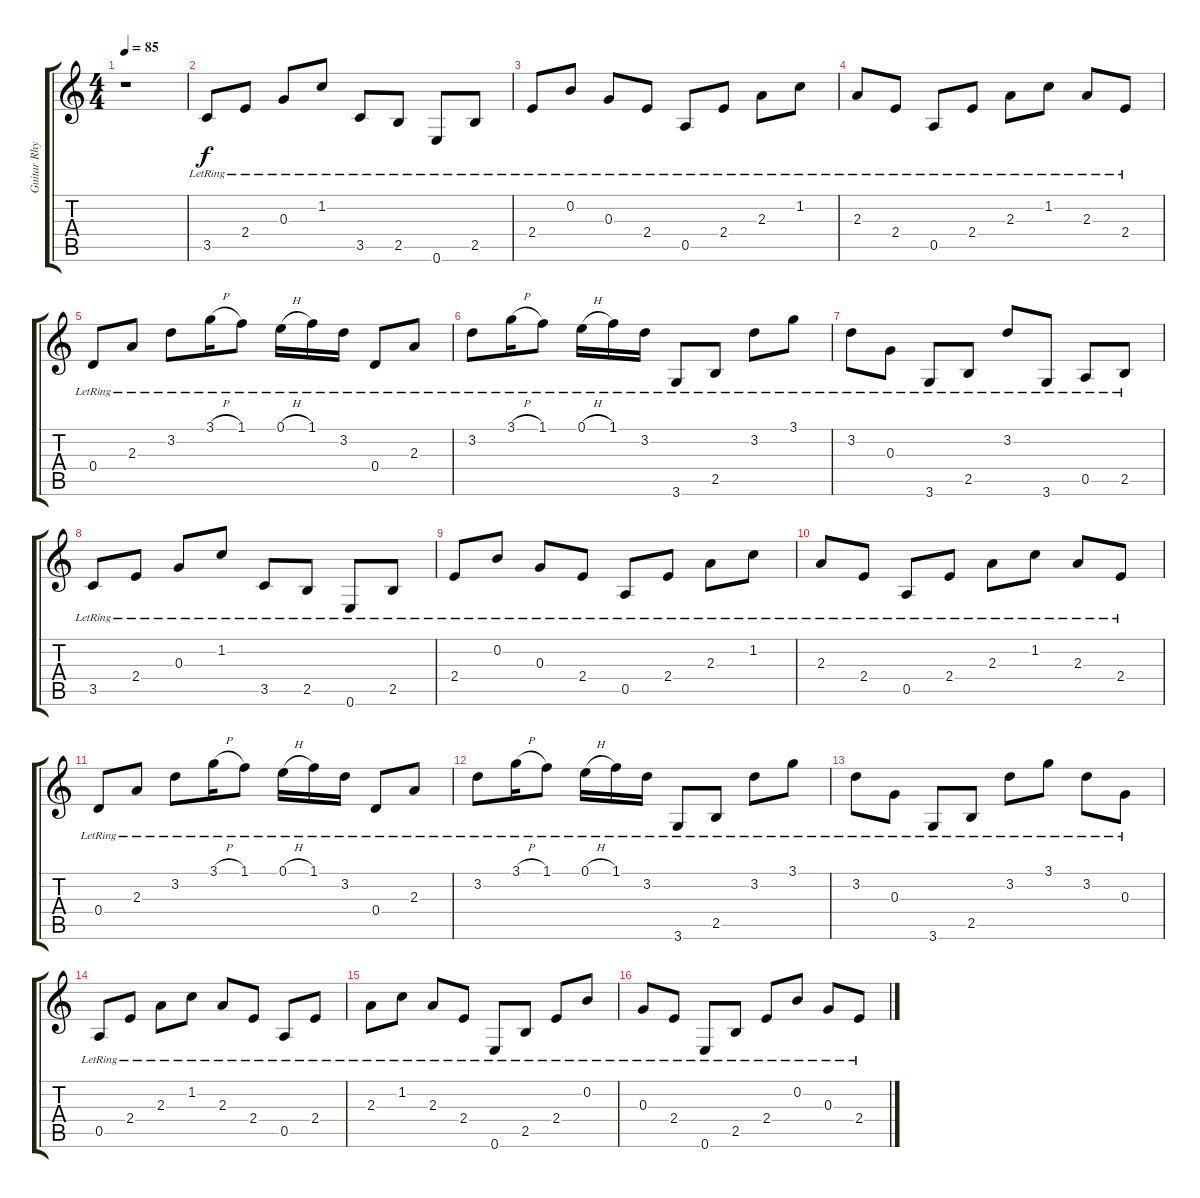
\track ("Guitar Rhythm" "Guitar Rhy") {instrument acousticguitarsteel}
\staff {score tabs}
\tuning (E4 B3 G3 D3 A2 E2) {hide}
\ts (4 4)
\tempo 85
\clef g2
\ks c
r.1{dy f instrument acousticguitarsteel} |
3.5{lr}.8 2.4{lr}.8 0.3{lr}.8 1.2{lr}.8 3.5{lr}.8 2.5{lr}.8 0.6{lr}.8 2.5{lr}.8 |
2.4{lr}.8 0.2{lr}.8 0.3{lr}.8 2.4{lr}.8 0.5{lr}.8 2.4{lr}.8 2.3{lr}.8 1.2{lr}.8 |
2.3{lr}.8 2.4{lr}.8 0.5{lr}.8 2.4{lr}.8 2.3{lr}.8 1.2{lr}.8 2.3{lr}.8 2.4{lr}.8 |
0.4{lr}.8 2.3{lr}.8 3.2{lr}.8 3.1{h lr}.16 1.1{lr}.8 0.1{h lr}.16 1.1{lr}.16 3.2{lr}.16 0.4{lr}.8 2.3{lr}.8 |
3.2{lr}.8 3.1{h lr}.16 1.1{lr}.8 0.1{h lr}.16 1.1{lr}.16 3.2{lr}.16 3.6{lr}.8 2.5{lr}.8 3.2{lr}.8 3.1{lr}.8 |
3.2{lr}.8 0.3{lr}.8 3.6{lr}.8 2.5{lr}.8 3.2{lr}.8 3.6{lr}.8 0.5{lr}.8 2.5{lr}.8 |
3.5{lr}.8 2.4{lr}.8 0.3{lr}.8 1.2{lr}.8 3.5{lr}.8 2.5{lr}.8 0.6{lr}.8 2.5{lr}.8 |
2.4{lr}.8 0.2{lr}.8 0.3{lr}.8 2.4{lr}.8 0.5{lr}.8 2.4{lr}.8 2.3{lr}.8 1.2{lr}.8 |
2.3{lr}.8 2.4{lr}.8 0.5{lr}.8 2.4{lr}.8 2.3{lr}.8 1.2{lr}.8 2.3{lr}.8 2.4{lr}.8 |
0.4{lr}.8 2.3{lr}.8 3.2{lr}.8 3.1{h lr}.16 1.1{lr}.8 0.1{h lr}.16 1.1{lr}.16 3.2{lr}.16 0.4{lr}.8 2.3{lr}.8 |
3.2{lr}.8 3.1{h lr}.16 1.1{lr}.8 0.1{h lr}.16 1.1{lr}.16 3.2{lr}.16 3.6{lr}.8 2.5{lr}.8 3.2{lr}.8 3.1{lr}.8 |
3.2{lr}.8 0.3{lr}.8 3.6{lr}.8 2.5{lr}.8 3.2{lr}.8 3.1{lr}.8 3.2{lr}.8 0.3{lr}.8 |
0.5{lr}.8 2.4{lr}.8 2.3{lr}.8 1.2{lr}.8 2.3{lr}.8 2.4{lr}.8 0.5{lr}.8 2.4{lr}.8 |
2.3{lr}.8 1.2{lr}.8 2.3{lr}.8 2.4{lr}.8 0.6{lr}.8 2.5{lr}.8 2.4{lr}.8 0.2{lr}.8 |
0.3{lr}.8 2.4{lr}.8 0.6{lr}.8 2.5{lr}.8 2.4{lr}.8 0.2{lr}.8 0.3{lr}.8 2.4{lr}.8
